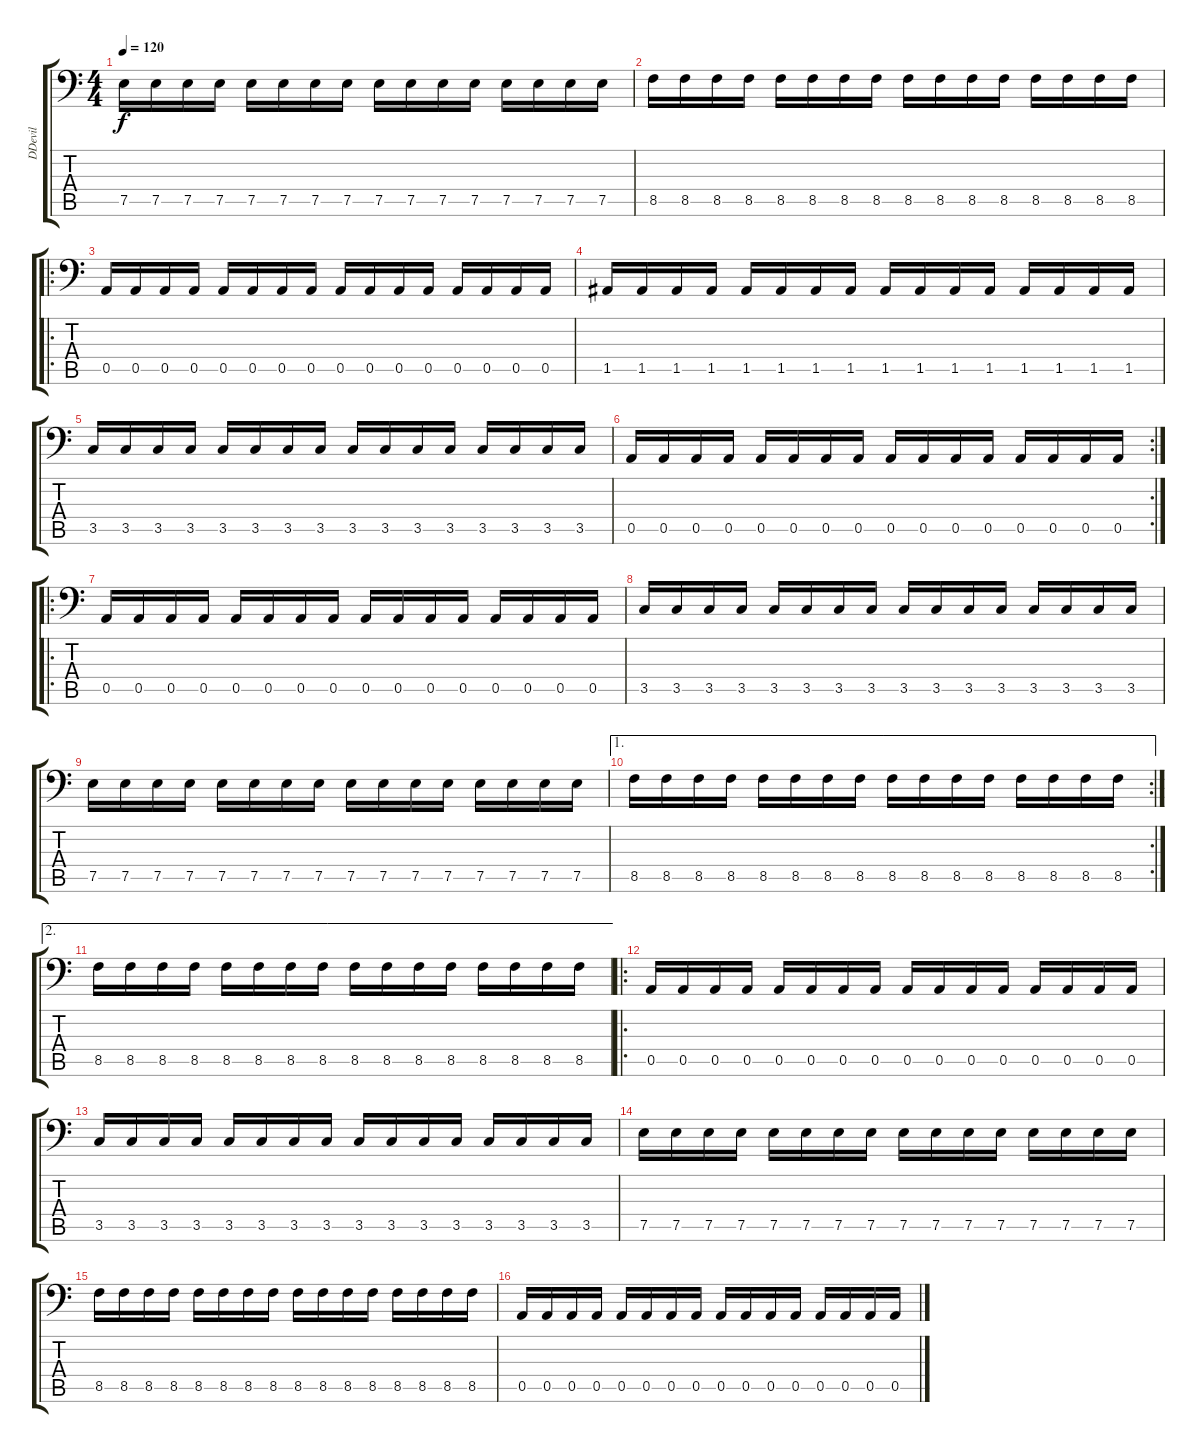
\track ("DDevil" "DDevil") {instrument slapbass2}
\staff {score tabs}
\tuning (E3 B2 G2 D2 A1 D1) {hide}
\ts (4 4)
\tempo 120
\clef f4
\ks c
7.5.16{dy f} 7.5.16 7.5.16 7.5.16 7.5.16 7.5.16 7.5.16 7.5.16 7.5.16 7.5.16 7.5.16 7.5.16 7.5.16 7.5.16 7.5.16 7.5.16 |
8.5.16 8.5.16 8.5.16 8.5.16 8.5.16 8.5.16 8.5.16 8.5.16 8.5.16 8.5.16 8.5.16 8.5.16 8.5.16 8.5.16 8.5.16 8.5.16 |
\ro
0.5.16 0.5.16 0.5.16 0.5.16 0.5.16 0.5.16 0.5.16 0.5.16 0.5.16 0.5.16 0.5.16 0.5.16 0.5.16 0.5.16 0.5.16 0.5.16 |
1.5.16 1.5.16 1.5.16 1.5.16 1.5.16 1.5.16 1.5.16 1.5.16 1.5.16 1.5.16 1.5.16 1.5.16 1.5.16 1.5.16 1.5.16 1.5.16 |
3.5.16 3.5.16 3.5.16 3.5.16 3.5.16 3.5.16 3.5.16 3.5.16 3.5.16 3.5.16 3.5.16 3.5.16 3.5.16 3.5.16 3.5.16 3.5.16 |
\rc 2
0.5.16 0.5.16 0.5.16 0.5.16 0.5.16 0.5.16 0.5.16 0.5.16 0.5.16 0.5.16 0.5.16 0.5.16 0.5.16 0.5.16 0.5.16 0.5.16 |
\ro
0.5.16 0.5.16 0.5.16 0.5.16 0.5.16 0.5.16 0.5.16 0.5.16 0.5.16 0.5.16 0.5.16 0.5.16 0.5.16 0.5.16 0.5.16 0.5.16 |
3.5.16 3.5.16 3.5.16 3.5.16 3.5.16 3.5.16 3.5.16 3.5.16 3.5.16 3.5.16 3.5.16 3.5.16 3.5.16 3.5.16 3.5.16 3.5.16 |
7.5.16 7.5.16 7.5.16 7.5.16 7.5.16 7.5.16 7.5.16 7.5.16 7.5.16 7.5.16 7.5.16 7.5.16 7.5.16 7.5.16 7.5.16 7.5.16 |
\ae 1
\rc 2
8.5.16 8.5.16 8.5.16 8.5.16 8.5.16 8.5.16 8.5.16 8.5.16 8.5.16 8.5.16 8.5.16 8.5.16 8.5.16 8.5.16 8.5.16 8.5.16 |
\ae 2
8.5.16 8.5.16 8.5.16 8.5.16 8.5.16 8.5.16 8.5.16 8.5.16 8.5.16 8.5.16 8.5.16 8.5.16 8.5.16 8.5.16 8.5.16 8.5.16 |
\ro
0.5.16 0.5.16 0.5.16 0.5.16 0.5.16 0.5.16 0.5.16 0.5.16 0.5.16 0.5.16 0.5.16 0.5.16 0.5.16 0.5.16 0.5.16 0.5.16 |
3.5.16 3.5.16 3.5.16 3.5.16 3.5.16 3.5.16 3.5.16 3.5.16 3.5.16 3.5.16 3.5.16 3.5.16 3.5.16 3.5.16 3.5.16 3.5.16 |
7.5.16 7.5.16 7.5.16 7.5.16 7.5.16 7.5.16 7.5.16 7.5.16 7.5.16 7.5.16 7.5.16 7.5.16 7.5.16 7.5.16 7.5.16 7.5.16 |
8.5.16 8.5.16 8.5.16 8.5.16 8.5.16 8.5.16 8.5.16 8.5.16 8.5.16 8.5.16 8.5.16 8.5.16 8.5.16 8.5.16 8.5.16 8.5.16 |
0.5.16 0.5.16 0.5.16 0.5.16 0.5.16 0.5.16 0.5.16 0.5.16 0.5.16 0.5.16 0.5.16 0.5.16 0.5.16 0.5.16 0.5.16 0.5.16
